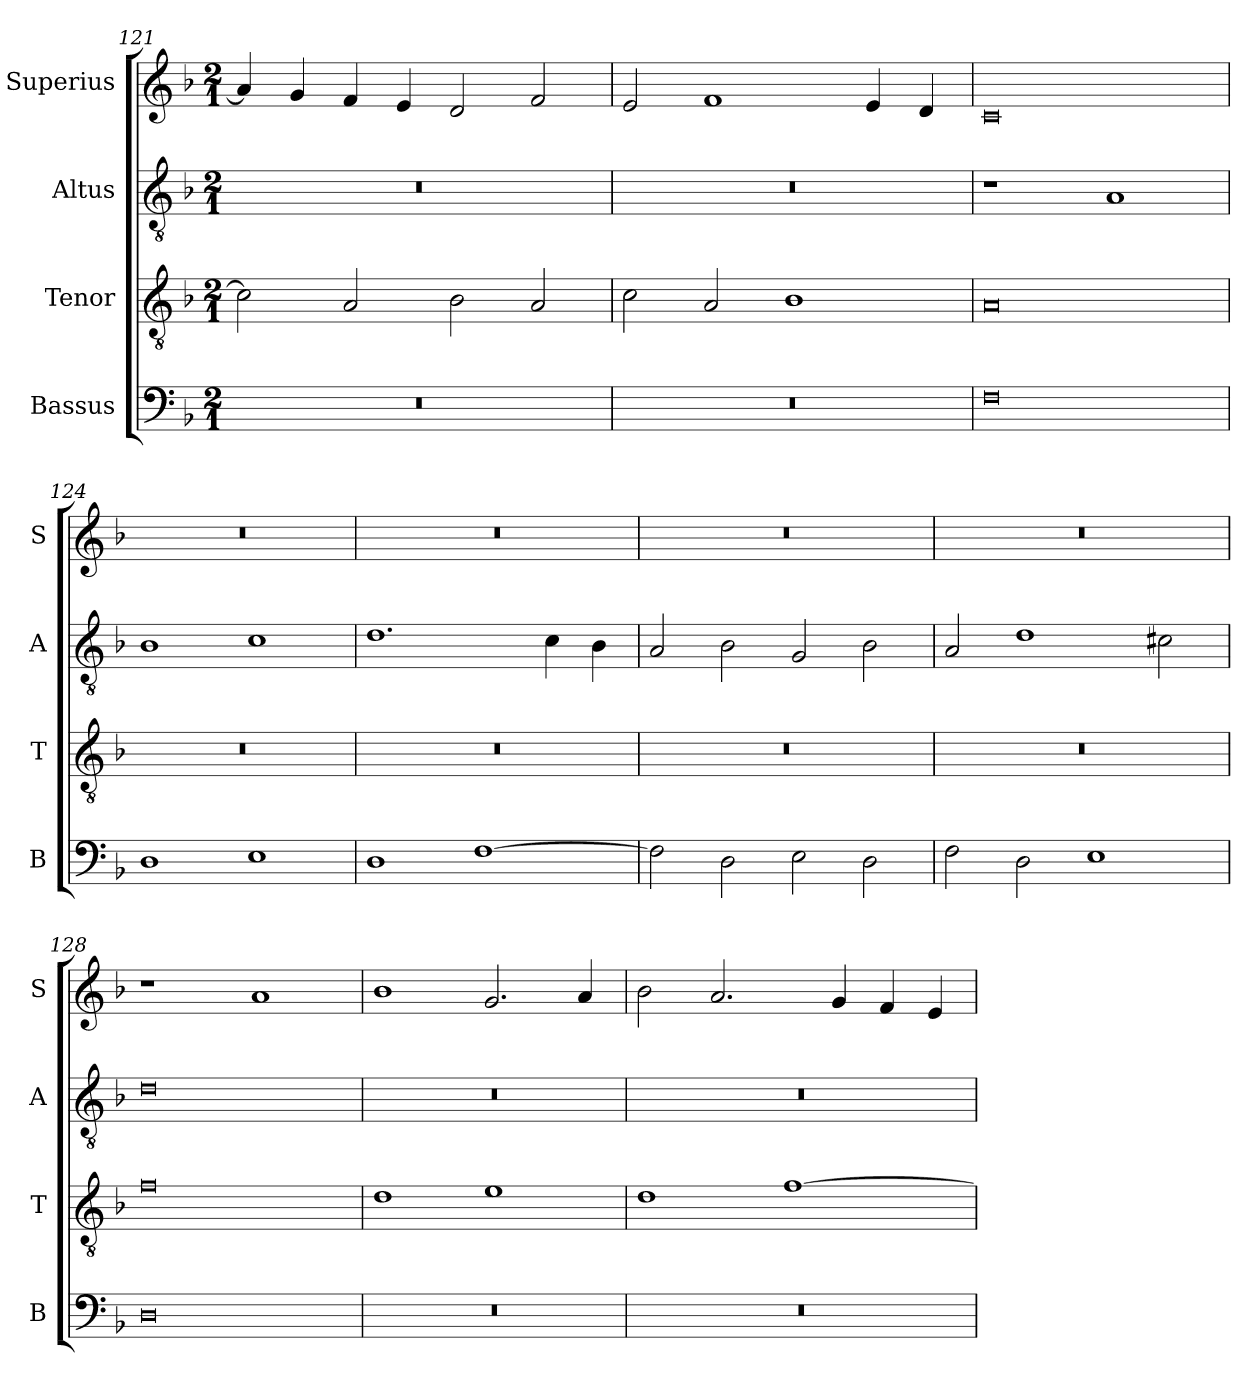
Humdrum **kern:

**kern	**kern	**kern	**kern
*part4	*part3	*part2	*part1
*staff4	*staff3	*staff2	*staff1
*I"Bassus	*I"Tenor	*I"Altus	*I"Superius
*I'B	*I'T	*I'A	*I'S
*clefF4	*clefGv2	*clefGv2	*clefG2
*k[b-]	*k[b-]	*k[b-]	*k[b-]
*M2/1	*M2/1	*M2/1	*M2/1
=121	=121	=121	=121
0r	2c\]	0r	4a/]
.	.	.	4g/
.	2A/	.	4f/
.	.	.	4e/
.	2B-\	.	2d/
.	2A/	.	2f/
=122	=122	=122	=122
0r	2c\	0r	2e/
.	2A/	.	1f
.	1B-	.	.
.	.	.	4e/
.	.	.	4d/
=123	=123	=123	=123
0F	0A	1r	0c
.	.	1A	.
=124	=124	=124	=124
1D	0r	1B-	0r
1E	.	1c	.
=125	=125	=125	=125
1D	0r	1.d	0r
[1F	.	.	.
.	.	4c\	.
.	.	4B-\	.
=126	=126	=126	=126
2F\]	0r	2A/	0r
2D\	.	2B-\	.
2E\	.	2G/	.
2D\	.	2B-\	.
=127	=127	=127	=127
2F\	0r	2A/	0r
2D\	.	1d	.
1E	.	.	.
.	.	2c#X\	.
=128	=128	=128	=128
0D	0f	0d	1r
.	.	.	1a
=129	=129	=129	=129
0r	1d	0r	1b-
.	1e	.	2.g/
.	.	.	4a/
=130	=130	=130	=130
0r	1d	0r	2b-\
.	.	.	2.a/
.	[1f	.	.
.	.	.	4g/
.	.	.	4f/
.	.	.	4e/
=	=	=	=
*-	*-	*-	*-
